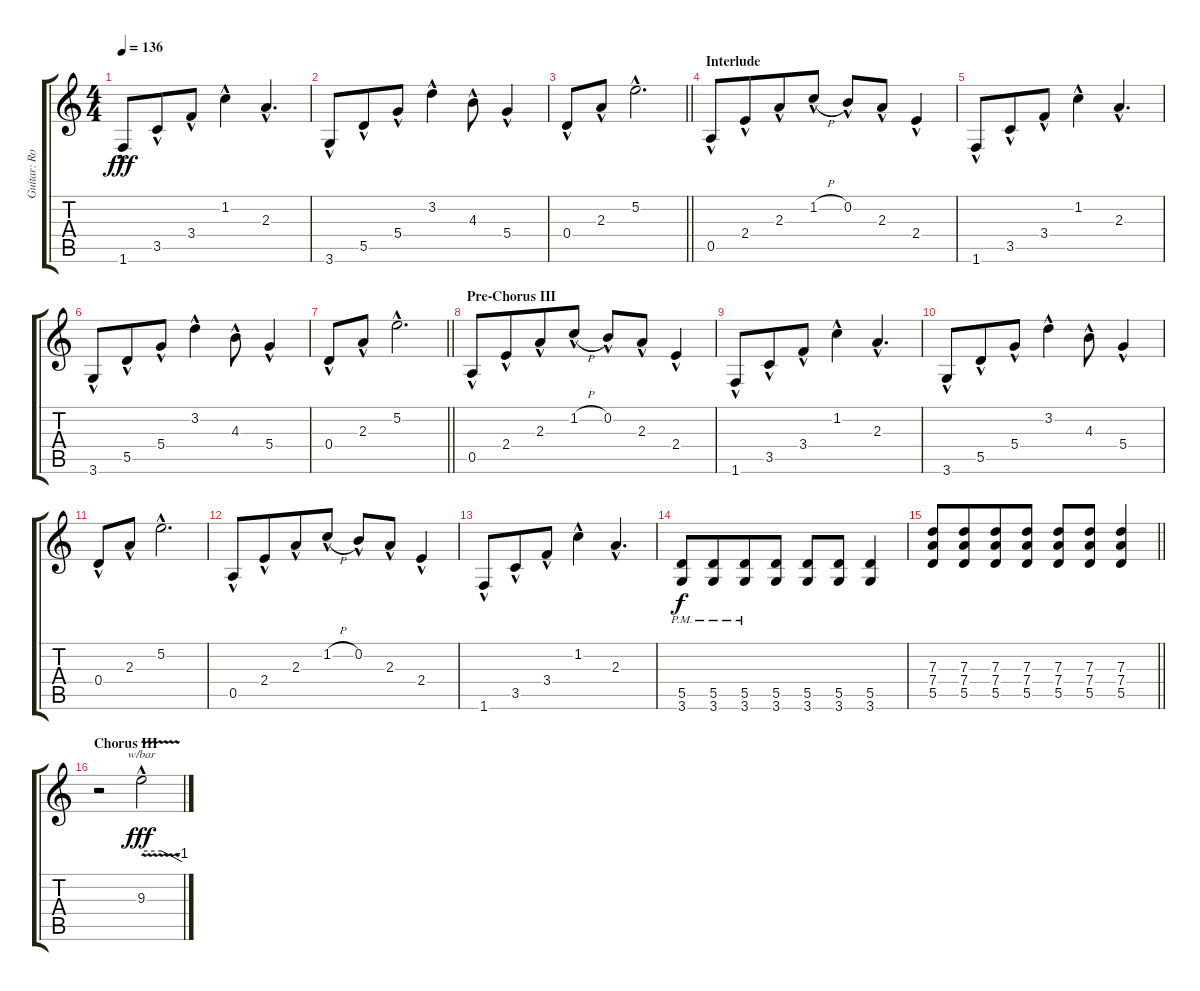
\track ("Guitar: Rob" "Guitar: Ro") {instrument overdrivenguitar}
\staff {score tabs}
\tuning (E4 B3 G3 D3 A2 E2) {hide}
\ts (4 4)
\tempo 136
\clef g2
\ks c
1.6{hac}.8{dy fff} 3.5{hac}.8{beam merge} 3.4{hac}.8 1.2{hac}.4 2.3{hac}.4{d} |
3.6{hac}.8 5.5{hac}.8{beam merge} 5.4{hac}.8 3.2{hac}.4 4.3{hac}.8 5.4{hac}.4 |
\barLineRight lightlight
0.4{hac}.8 2.3{hac}.8 5.2{hac}.2{d} |
\section ("" "Interlude")
0.5{hac}.8 2.4{hac}.8{beam merge} 2.3{hac}.8 1.2{h hac}.8 0.2{hac}.8 2.3{hac}.8 2.4{hac}.4 |
1.6{hac}.8 3.5{hac}.8{beam merge} 3.4{hac}.8 1.2{hac}.4 2.3{hac}.4{d} |
3.6{hac}.8 5.5{hac}.8{beam merge} 5.4{hac}.8 3.2{hac}.4 4.3{hac}.8 5.4{hac}.4 |
\barLineRight lightlight
0.4{hac}.8 2.3{hac}.8 5.2{hac}.2{d} |
\section ("" "Pre-Chorus III")
0.5{hac}.8 2.4{hac}.8{beam merge} 2.3{hac}.8 1.2{h hac}.8 0.2{hac}.8 2.3{hac}.8 2.4{hac}.4 |
1.6{hac}.8 3.5{hac}.8{beam merge} 3.4{hac}.8 1.2{hac}.4 2.3{hac}.4{d} |
3.6{hac}.8 5.5{hac}.8{beam merge} 5.4{hac}.8 3.2{hac}.4 4.3{hac}.8 5.4{hac}.4 |
0.4{hac}.8 2.3{hac}.8 5.2{hac}.2{d} |
0.5{hac}.8 2.4{hac}.8{beam merge} 2.3{hac}.8 1.2{h hac}.8 0.2{hac}.8 2.3{hac}.8 2.4{hac}.4 |
1.6{hac}.8 3.5{hac}.8{beam merge} 3.4{hac}.8 1.2{hac}.4 2.3{hac}.4{d} |
(5.5{pm} 3.6{pm}).8{dy f} (5.5{pm} 3.6{pm}).8{beam merge} (5.5{pm} 3.6{pm}).8 (5.5 3.6).8 (5.5 3.6).8 (5.5 3.6).8 (5.5 3.6).4 |
\barLineRight lightlight
(7.3 7.4 5.5).8 (7.3 7.4 5.5).8{beam merge} (7.3 7.4 5.5).8 (7.3 7.4 5.5).8 (7.3 7.4 5.5).8 (7.3 7.4 5.5).8{beam merge} (7.3 7.4 5.5).4 |
\section ("" "Chorus III")
r.2 9.3{v hac}.2{tbe (custom default 0 0 30 0 60 -4) dy fff}
